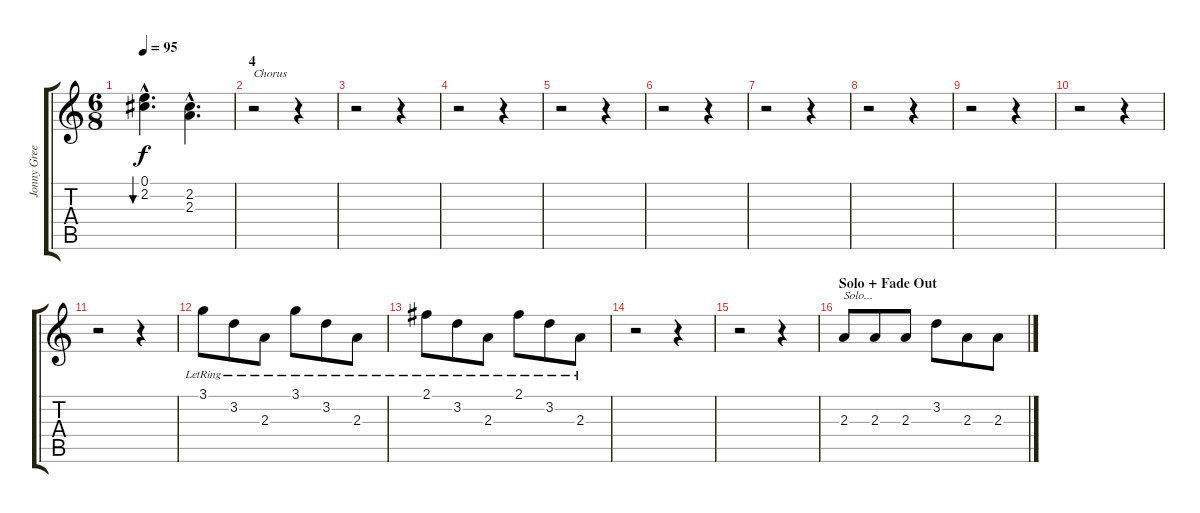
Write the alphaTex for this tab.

\track ("Jonny Greenwood (Guitar 1)" "Jonny Gree") {instrument distortionguitar}
\staff {score tabs}
\tuning (E4 B3 G3 D3 A2 E2) {hide}
\ts (6 8)
\tempo 95
\clef g2
\ks c
(0.1{hac} 2.2{hac}).4{d bu 240 dy f} (2.2{hac} 2.3{hac}).4{d} |
\section ("" "4")
r.2{txt "Chorus"} r.4 |
r.2 r.4 |
r.2 r.4 |
r.2 r.4 |
r.2 r.4 |
r.2 r.4 |
r.2 r.4 |
r.2 r.4 |
r.2 r.4 |
r.2 r.4 |
3.1{lr}.8 3.2{lr}.8 2.3{lr}.8 3.1{lr}.8 3.2{lr}.8 2.3{lr}.8 |
2.1{lr}.8 3.2{lr}.8 2.3{lr}.8 2.1{lr}.8 3.2{lr}.8 2.3{lr}.8 |
r.2 r.4 |
r.2 r.4 |
\section ("" "Solo + Fade Out")
2.3.8{txt "Solo..."} 2.3.8 2.3.8 3.2.8 2.3.8 2.3.8
